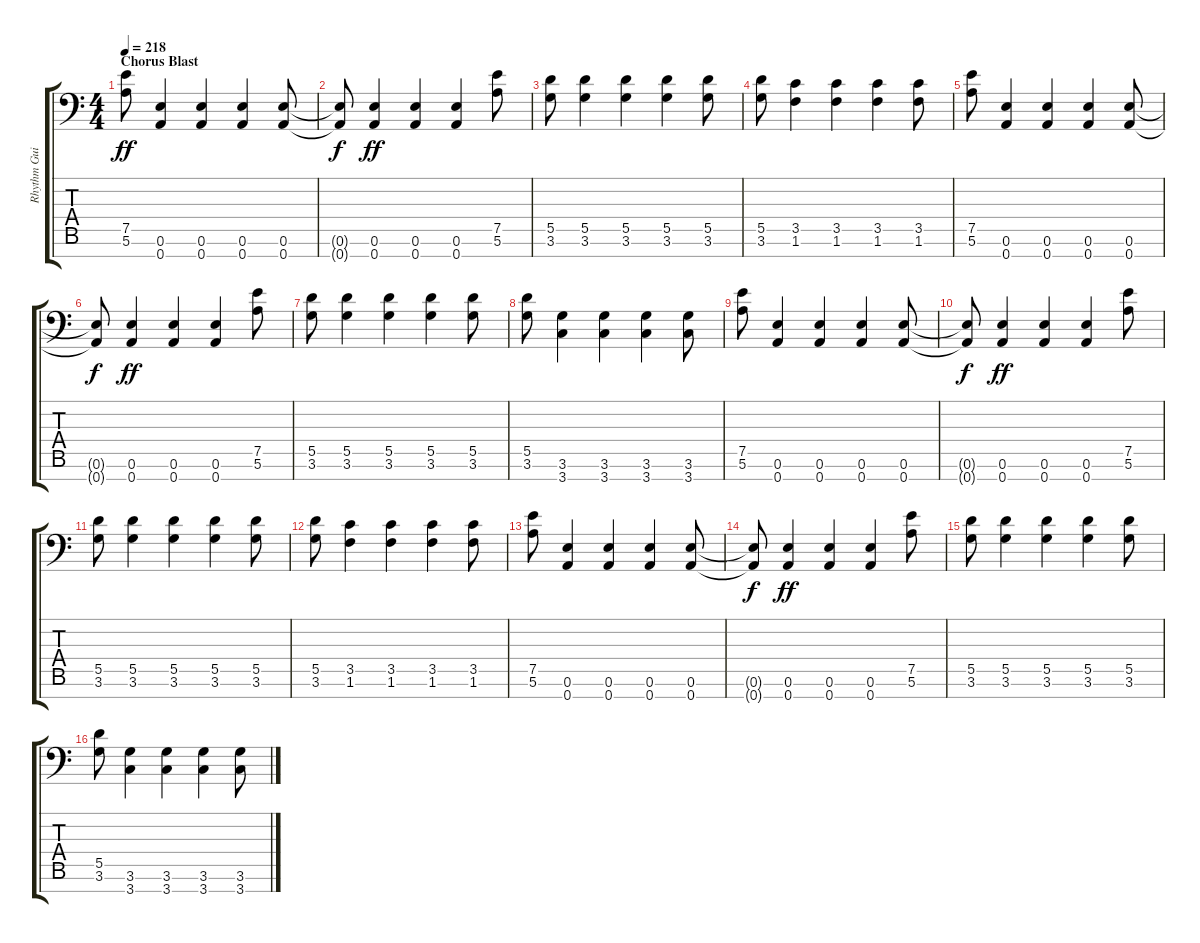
\track ("Rhythm Guitar 1" "Rhythm Gui") {instrument distortionguitar}
\staff {score tabs}
\tuning (E4 B3 G3 D3 A2 E2 A1) {hide}
\ts (4 4)
\section ("" "Chorus Blast")
\tempo 218
\clef f4
\ks c
(7.5 5.6).8{dy ff} (0.6 0.7).4 (0.6 0.7).4 (0.6 0.7).4 (0.6 0.7).8 |
(0.6{t} 0.7{t}).8{dy f} (0.6 0.7).4{dy ff} (0.6 0.7).4 (0.6 0.7).4 (7.5 5.6).8 |
(5.5 3.6).8 (5.5 3.6).4 (5.5 3.6).4 (5.5 3.6).4 (5.5 3.6).8 |
(5.5 3.6).8 (3.5 1.6).4 (3.5 1.6).4 (3.5 1.6).4 (3.5 1.6).8 |
(7.5 5.6).8 (0.6 0.7).4 (0.6 0.7).4 (0.6 0.7).4 (0.6 0.7).8 |
(0.6{t} 0.7{t}).8{dy f} (0.6 0.7).4{dy ff} (0.6 0.7).4 (0.6 0.7).4 (7.5 5.6).8 |
(5.5 3.6).8 (5.5 3.6).4 (5.5 3.6).4 (5.5 3.6).4 (5.5 3.6).8 |
(5.5 3.6).8 (3.6 3.7).4 (3.6 3.7).4 (3.6 3.7).4 (3.6 3.7).8 |
(7.5 5.6).8 (0.6 0.7).4 (0.6 0.7).4 (0.6 0.7).4 (0.6 0.7).8 |
(0.6{t} 0.7{t}).8{dy f} (0.6 0.7).4{dy ff} (0.6 0.7).4 (0.6 0.7).4 (7.5 5.6).8 |
(5.5 3.6).8 (5.5 3.6).4 (5.5 3.6).4 (5.5 3.6).4 (5.5 3.6).8 |
(5.5 3.6).8 (3.5 1.6).4 (3.5 1.6).4 (3.5 1.6).4 (3.5 1.6).8 |
(7.5 5.6).8 (0.6 0.7).4 (0.6 0.7).4 (0.6 0.7).4 (0.6 0.7).8 |
(0.6{t} 0.7{t}).8{dy f} (0.6 0.7).4{dy ff} (0.6 0.7).4 (0.6 0.7).4 (7.5 5.6).8 |
(5.5 3.6).8 (5.5 3.6).4 (5.5 3.6).4 (5.5 3.6).4 (5.5 3.6).8 |
(5.5 3.6).8 (3.6 3.7).4 (3.6 3.7).4 (3.6 3.7).4 (3.6 3.7).8
